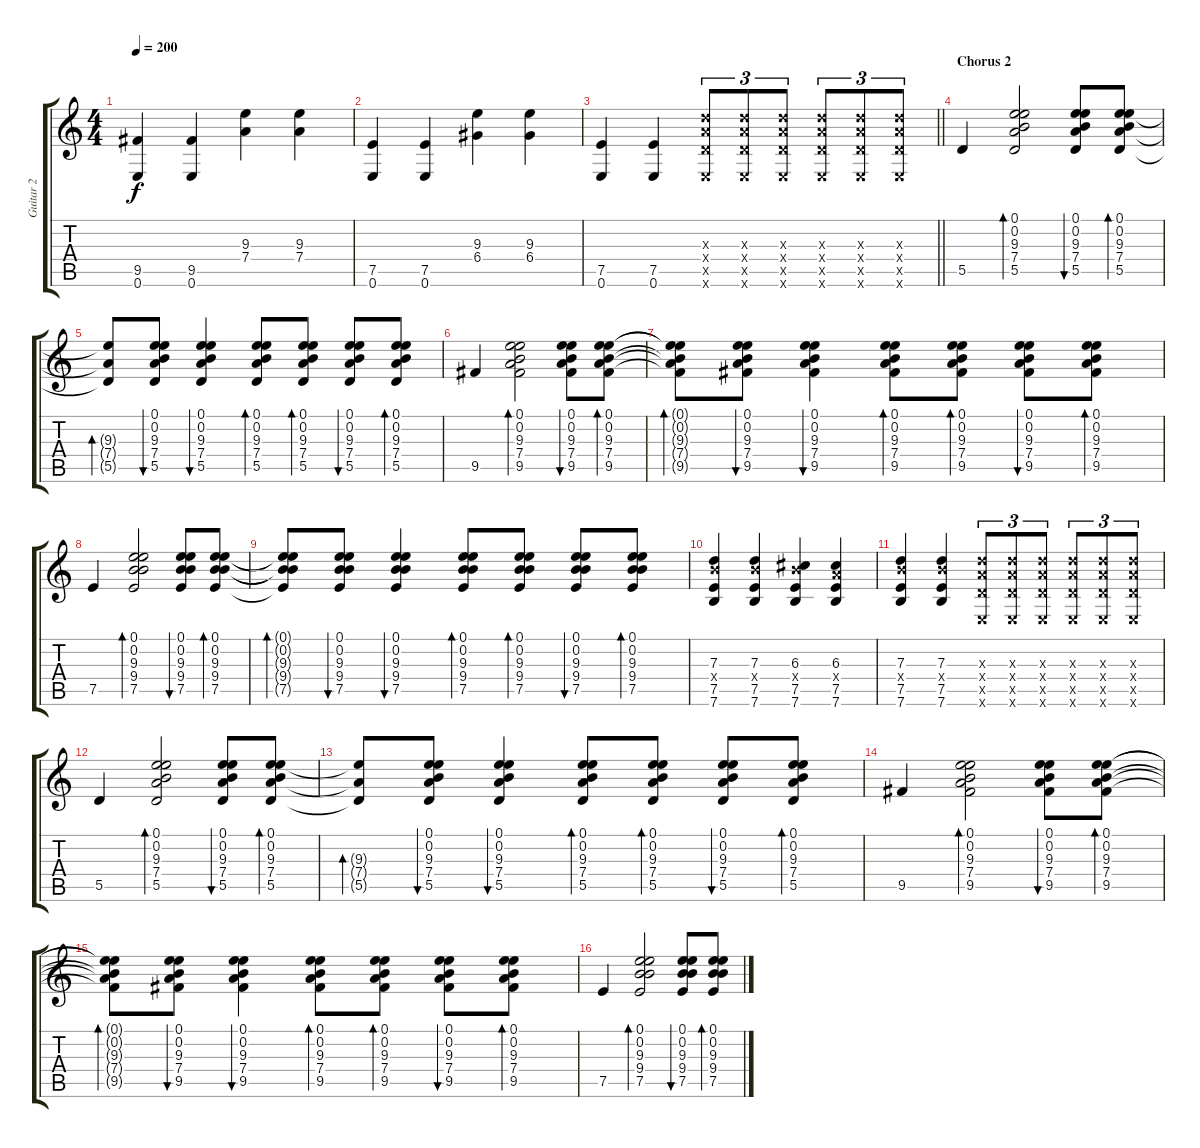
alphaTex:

\track ("Guitar 2" "Guitar 2") {instrument overdrivenguitar}
\staff {score tabs}
\tuning (E4 B3 G3 D3 A2 E2) {hide}
\ts (4 4)
\tempo 200
\clef g2
\ks c
(9.5 0.6).4{dy f} (9.5 0.6).4 (9.3 7.4).4 (9.3 7.4).4 |
(7.5 0.6).4 (7.5 0.6).4 (9.3 6.4).4 (9.3 6.4).4 |
\barLineRight lightlight
(7.5 0.6).4 (7.5 0.6).4 (7.3{x} 7.4{x} 5.5{x} 0.6{x}).8{tu (3 2)} (7.3{x} 7.4{x} 5.5{x} 0.6{x}).8{tu (3 2)} (7.3{x} 7.4{x} 5.5{x} 0.6{x}).8{tu (3 2)} (7.3{x} 7.4{x} 5.5{x} 0.6{x}).8{tu (3 2)} (7.3{x} 7.4{x} 5.5{x} 0.6{x}).8{tu (3 2)} (7.3{x} 7.4{x} 5.5{x} 0.6{x}).8{tu (3 2)} |
\section ("" "Chorus 2")
5.5.4 (0.1 0.2 9.3 7.4 5.5).2{bd 60} (0.1 0.2 9.3 7.4 5.5).8{bu 60} (0.1 0.2 9.3 7.4 5.5).8{bd 60} |
(9.3{t} 7.4{t} 5.5{t}).8{bd 60} (0.1 0.2 9.3 7.4 5.5).8{bu 60} (0.1 0.2 9.3 7.4 5.5).4{bu 60} (0.1 0.2 9.3 7.4 5.5).8{bd 60} (0.1 0.2 9.3 7.4 5.5).8{bd 60} (0.1 0.2 9.3 7.4 5.5).8{bu 60} (0.1 0.2 9.3 7.4 5.5).8{bd 60} |
9.5.4 (0.1 0.2 9.3 7.4 9.5).2{bd 60} (0.1 0.2 9.3 7.4 9.5).8{bu 60} (0.1 0.2 9.3 7.4 9.5).8{bd 60} |
(0.1{t} 0.2{t} 9.3{t} 7.4{t} 9.5{t}).8{bd 60} (0.1 0.2 9.3 7.4 9.5).8{bu 60} (0.1 0.2 9.3 7.4 9.5).4{bu 60} (0.1 0.2 9.3 7.4 9.5).8{bd 60} (0.1 0.2 9.3 7.4 9.5).8{bd 60} (0.1 0.2 9.3 7.4 9.5).8{bu 60} (0.1 0.2 9.3 7.4 9.5).8{bd 60} |
7.5.4 (0.1 0.2 9.3 9.4 7.5).2{bd 60} (0.1 0.2 9.3 9.4 7.5).8{bu 60} (0.1 0.2 9.3 9.4 7.5).8{bd 60} |
(0.1{t} 0.2{t} 9.3{t} 9.4{t} 7.5{t}).8{bd 60} (0.1 0.2 9.3 9.4 7.5).8{bu 60} (0.1 0.2 9.3 9.4 7.5).4{bu 60} (0.1 0.2 9.3 9.4 7.5).8{bd 60} (0.1 0.2 9.3 9.4 7.5).8{bd 60} (0.1 0.2 9.3 9.4 7.5).8{bu 60} (0.1 0.2 9.3 9.4 7.5).8{bd 60} |
(7.3 9.4{x} 7.5 7.6).4 (7.3 9.4{x} 7.5 7.6).4 (6.3 9.4{x} 7.5 7.6).4 (6.3 7.4{x} 7.5 7.6).4 |
(7.3 9.4{x} 7.5 7.6).4 (7.3 9.4{x} 7.5 7.6).4 (7.3{x} 7.4{x} 5.5{x} 0.6{x}).8{tu (3 2)} (7.3{x} 7.4{x} 5.5{x} 0.6{x}).8{tu (3 2)} (7.3{x} 7.4{x} 5.5{x} 0.6{x}).8{tu (3 2)} (7.3{x} 7.4{x} 5.5{x} 0.6{x}).8{tu (3 2)} (7.3{x} 7.4{x} 5.5{x} 0.6{x}).8{tu (3 2)} (7.3{x} 7.4{x} 5.5{x} 0.6{x}).8{tu (3 2)} |
5.5.4 (0.1 0.2 9.3 7.4 5.5).2{bd 60} (0.1 0.2 9.3 7.4 5.5).8{bu 60} (0.1 0.2 9.3 7.4 5.5).8{bd 60} |
(9.3{t} 7.4{t} 5.5{t}).8{bd 60} (0.1 0.2 9.3 7.4 5.5).8{bu 60} (0.1 0.2 9.3 7.4 5.5).4{bu 60} (0.1 0.2 9.3 7.4 5.5).8{bd 60} (0.1 0.2 9.3 7.4 5.5).8{bd 60} (0.1 0.2 9.3 7.4 5.5).8{bu 60} (0.1 0.2 9.3 7.4 5.5).8{bd 60} |
9.5.4 (0.1 0.2 9.3 7.4 9.5).2{bd 60} (0.1 0.2 9.3 7.4 9.5).8{bu 60} (0.1 0.2 9.3 7.4 9.5).8{bd 60} |
(0.1{t} 0.2{t} 9.3{t} 7.4{t} 9.5{t}).8{bd 60} (0.1 0.2 9.3 7.4 9.5).8{bu 60} (0.1 0.2 9.3 7.4 9.5).4{bu 60} (0.1 0.2 9.3 7.4 9.5).8{bd 60} (0.1 0.2 9.3 7.4 9.5).8{bd 60} (0.1 0.2 9.3 7.4 9.5).8{bu 60} (0.1 0.2 9.3 7.4 9.5).8{bd 60} |
7.5.4 (0.1 0.2 9.3 9.4 7.5).2{bd 60} (0.1 0.2 9.3 9.4 7.5).8{bu 60} (0.1 0.2 9.3 9.4 7.5).8{bd 60}
